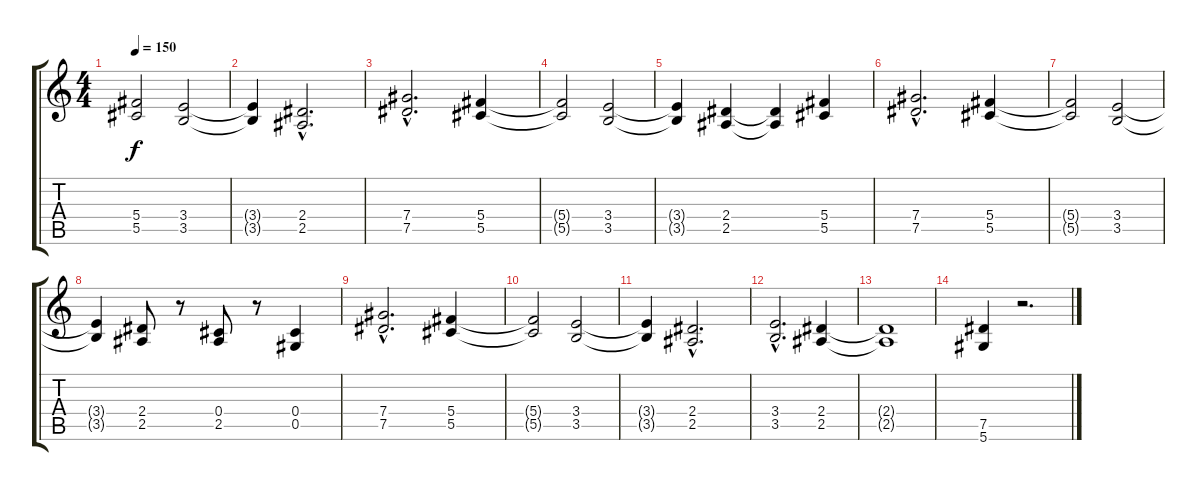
\track "" {instrument distortionguitar}
\staff {score tabs}
\tuning (Eb4 Bb3 Gb3 Db3 Ab2 Eb2) {hide}
\ts (4 4)
\tempo 150
\clef g2
\ks c
(5.4{t} 5.5{t}).2{dy f} (3.4 3.5).2 |
(3.4{t} 3.5{t}).4 (2.4{hac} 2.5{hac}).2{d} |
(7.4{hac} 7.5{hac}).2{d} (5.4 5.5).4 |
(5.4{t} 5.5{t}).2 (3.4 3.5).2 |
(3.4{t} 3.5{t}).4 (2.4 2.5).4 (2.4{t} 2.5{t}).4 (5.4 5.5).4 |
(7.4{hac} 7.5{hac}).2{d} (5.4 5.5).4 |
(5.4{t} 5.5{t}).2 (3.4 3.5).2 |
(3.4{t} 3.5{t}).4 (2.4 2.5).8 r.8 (0.4 2.5).8 r.8 (0.4 0.5).4 |
(7.4{hac} 7.5{hac}).2{d} (5.4 5.5).4 |
(5.4{t} 5.5{t}).2 (3.4 3.5).2 |
(3.4{t} 3.5{t}).4 (2.4{hac} 2.5{hac}).2{d} |
(3.4{hac} 3.5{hac}).2{d} (2.4 2.5).4 |
(2.4{t} 2.5{t}).1 |
(7.5 5.6).4 r.2{d}
